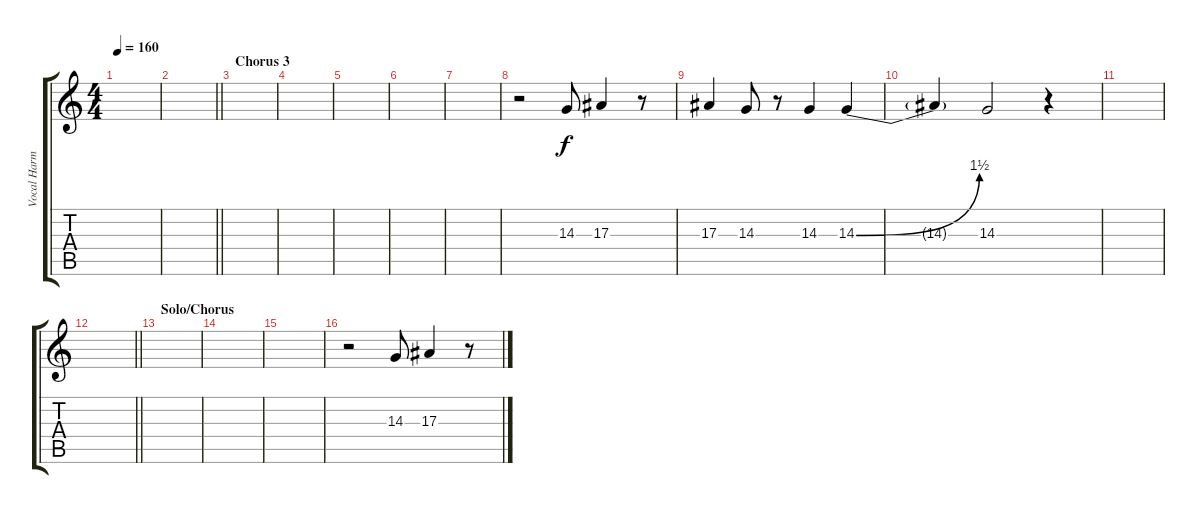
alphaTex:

\track ("Vocal Harmony" "Vocal Harm") {instrument clarinet}
\staff {score tabs}
\tuning (D4 A3 F3 C3 G2 C2) {hide}
\ts (4 4)
\tempo 160
\clef g2
\ks c
|
\barLineRight lightlight
|
\section ("" "Chorus 3")
|
|
|
|
|
r.2 14.3.8 17.3.4 r.8 |
17.3.4 14.3.8 r.8 14.3.4 14.3{be (bend 0 0 60 6)}.4 |
14.3{t}.4 14.3.2 r.4 |
|
\barLineRight lightlight
|
\section ("" "Solo/Chorus")
|
|
|
r.2 14.3.8 17.3.4 r.8
